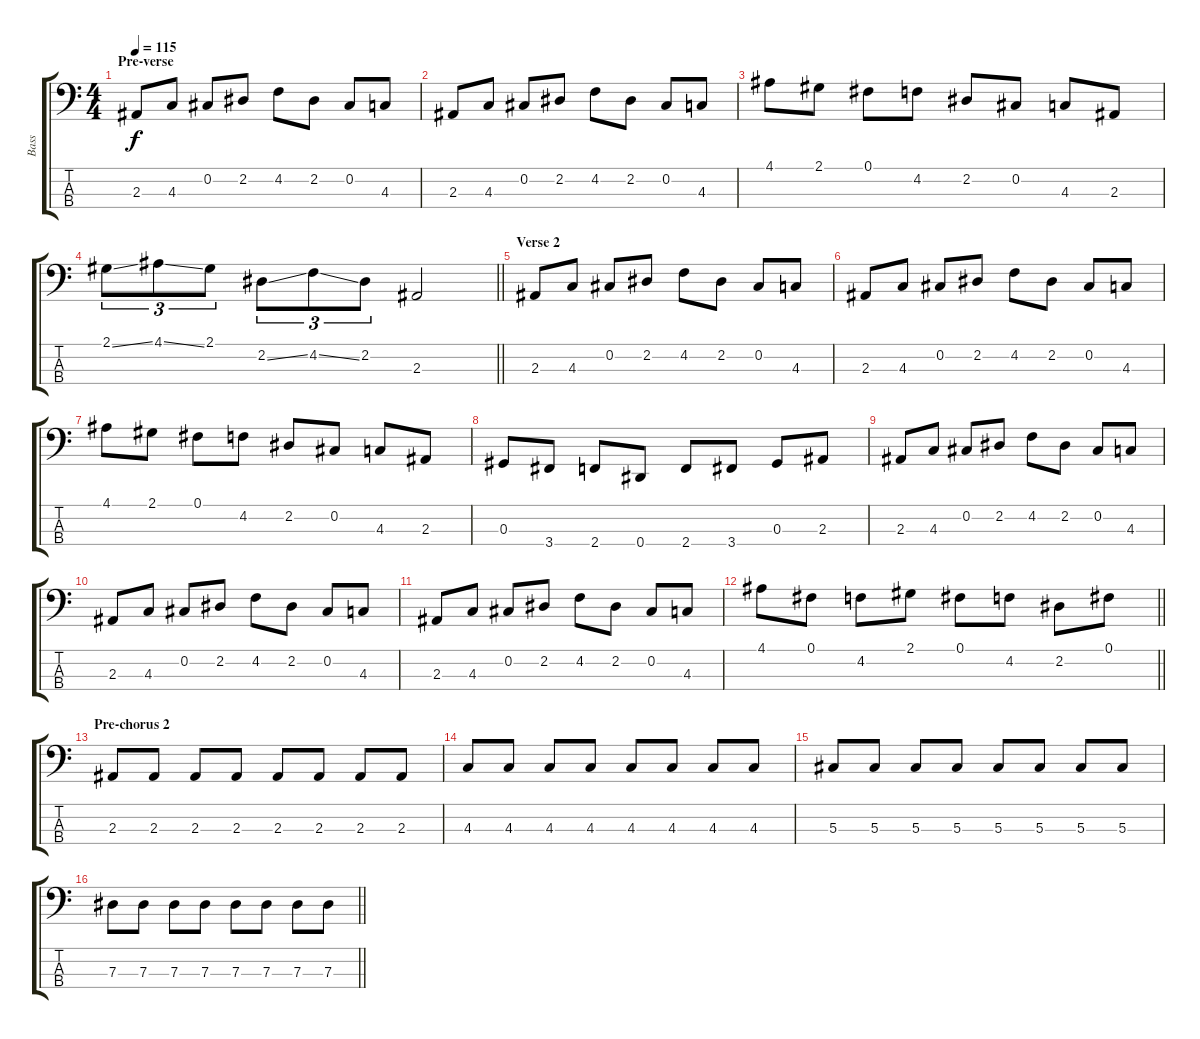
\track ("Bass" "Bass") {instrument electricbassfinger}
\staff {score tabs}
\tuning (Gb2 Db2 Ab1 Eb1) {hide}
\ts (4 4)
\section ("" "Pre-verse")
\tempo 115
\clef f4
\ks c
2.3.8{dy f} 4.3.8 0.2.8 2.2.8 4.2.8 2.2.8 0.2.8 4.3.8 |
2.3.8 4.3.8 0.2.8 2.2.8 4.2.8 2.2.8 0.2.8 4.3.8 |
4.1.8 2.1.8 0.1.8 4.2.8 2.2.8 0.2.8 4.3.8 2.3.8 |
\barLineRight lightlight
2.1{ss}.8{tu (3 2)} 4.1{ss}.8{tu (3 2)} 2.1.8{tu (3 2)} 2.2{ss}.8{tu (3 2)} 4.2{ss}.8{tu (3 2)} 2.2.8{tu (3 2)} 2.3.2 |
\section ("" "Verse 2")
2.3.8 4.3.8 0.2.8 2.2.8 4.2.8 2.2.8 0.2.8 4.3.8 |
2.3.8 4.3.8 0.2.8 2.2.8 4.2.8 2.2.8 0.2.8 4.3.8 |
4.1.8 2.1.8 0.1.8 4.2.8 2.2.8 0.2.8 4.3.8 2.3.8 |
0.3.8 3.4.8 2.4.8 0.4.8 2.4.8 3.4.8 0.3.8 2.3.8 |
2.3.8 4.3.8 0.2.8 2.2.8 4.2.8 2.2.8 0.2.8 4.3.8 |
2.3.8 4.3.8 0.2.8 2.2.8 4.2.8 2.2.8 0.2.8 4.3.8 |
2.3.8 4.3.8 0.2.8 2.2.8 4.2.8 2.2.8 0.2.8 4.3.8 |
\barLineRight lightlight
4.1.8 0.1.8 4.2.8 2.1.8 0.1.8 4.2.8 2.2.8 0.1.8 |
\section ("" "Pre-chorus 2")
2.3.8 2.3.8 2.3.8 2.3.8 2.3.8 2.3.8 2.3.8 2.3.8 |
4.3.8 4.3.8 4.3.8 4.3.8 4.3.8 4.3.8 4.3.8 4.3.8 |
5.3.8 5.3.8 5.3.8 5.3.8 5.3.8 5.3.8 5.3.8 5.3.8 |
\barLineRight lightlight
7.3.8 7.3.8 7.3.8 7.3.8 7.3.8 7.3.8 7.3.8 7.3.8
